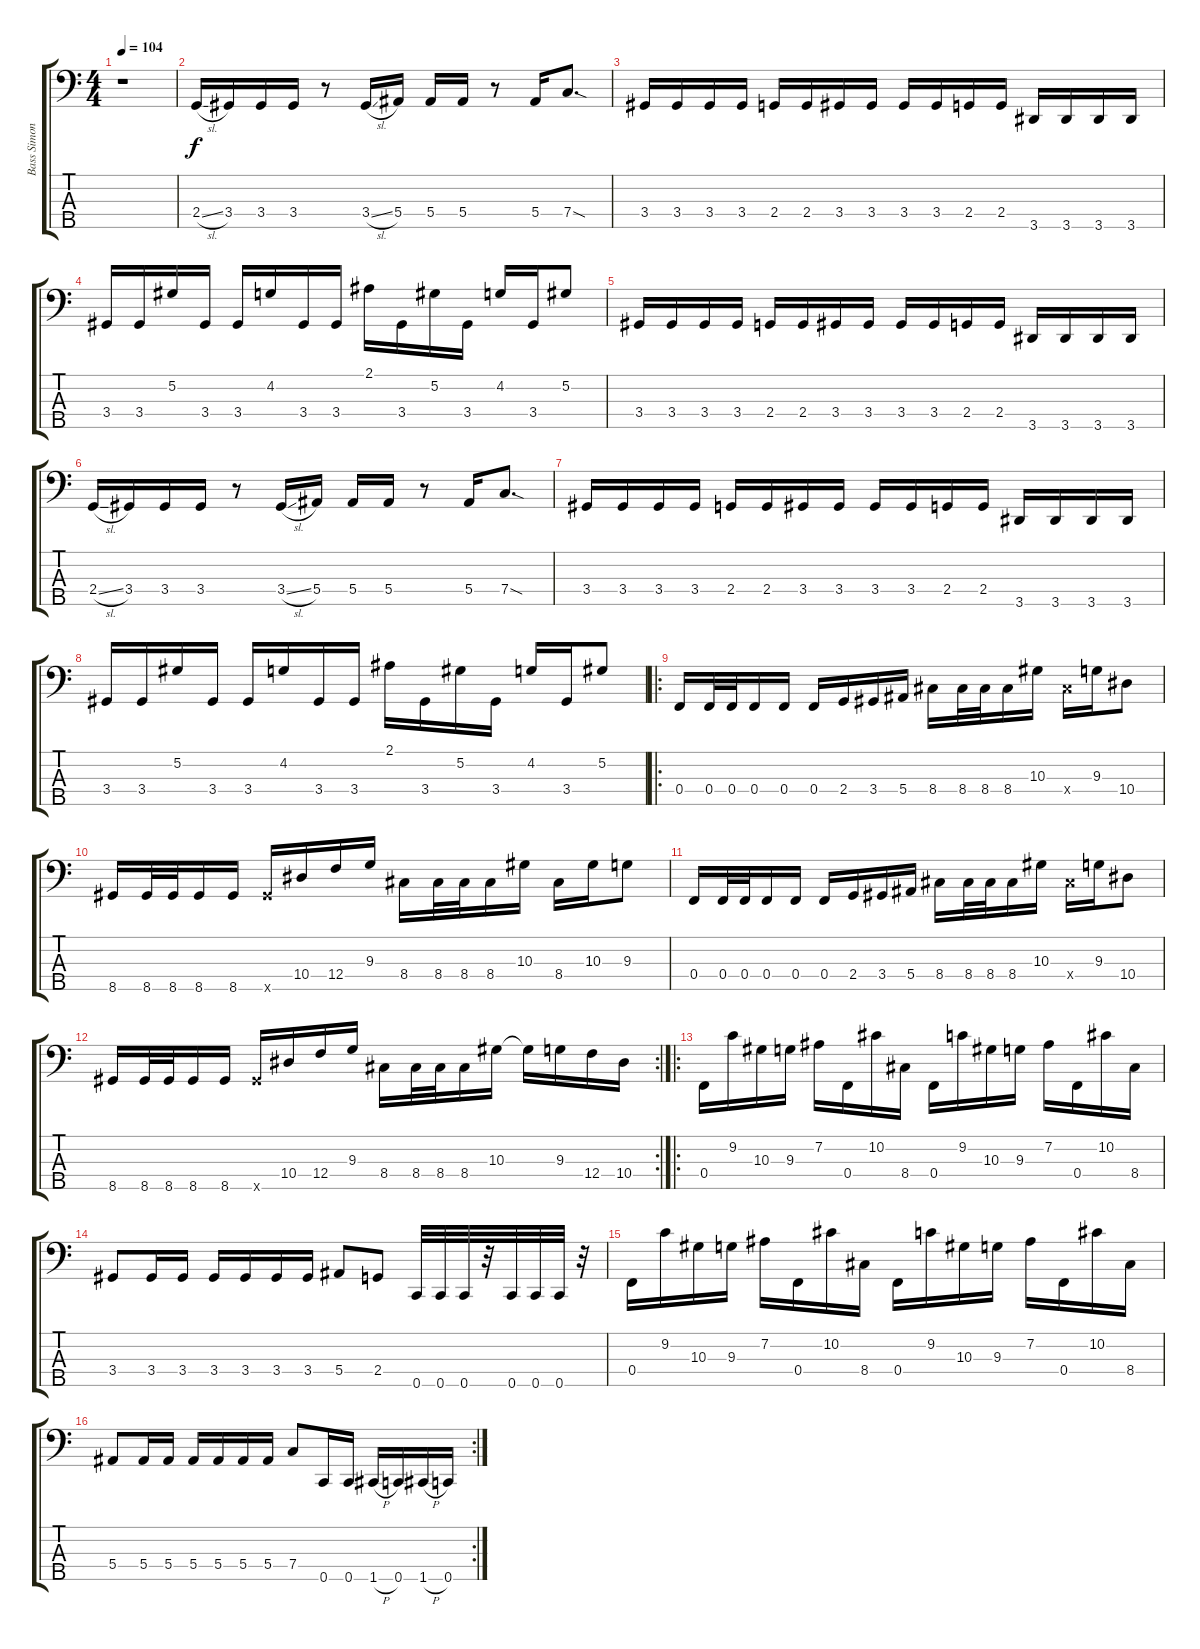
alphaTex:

\track ("Bass SimonD" "Bass Simon") {instrument electricbasspick}
\staff {score tabs}
\tuning (Ab2 Eb2 Bb1 F1 C1) {hide}
\ts (4 4)
\tempo 104
\clef f4
\ks c
r.1{dy f} |
2.4{sl}.16 3.4.16 3.4.16 3.4.16 r.8 3.4{sl}.16 5.4.16 5.4.16 5.4.16 r.8 5.4.16 7.4{sod}.8{d} |
3.4.16 3.4.16 3.4.16 3.4.16 2.4.16 2.4.16 3.4.16 3.4.16 3.4.16 3.4.16 2.4.16 2.4.16 3.5.16 3.5.16 3.5.16 3.5.16 |
3.4.16 3.4.16 5.2.16 3.4.16 3.4.16 4.2.16 3.4.16 3.4.16 2.1.16 3.4.16 5.2.16 3.4.16 4.2.16 3.4.16 5.2.8 |
3.4.16 3.4.16 3.4.16 3.4.16 2.4.16 2.4.16 3.4.16 3.4.16 3.4.16 3.4.16 2.4.16 2.4.16 3.5.16 3.5.16 3.5.16 3.5.16 |
2.4{sl}.16 3.4.16 3.4.16 3.4.16 r.8 3.4{sl}.16 5.4.16 5.4.16 5.4.16 r.8 5.4.16 7.4{sod}.8{d} |
3.4.16 3.4.16 3.4.16 3.4.16 2.4.16 2.4.16 3.4.16 3.4.16 3.4.16 3.4.16 2.4.16 2.4.16 3.5.16 3.5.16 3.5.16 3.5.16 |
3.4.16 3.4.16 5.2.16 3.4.16 3.4.16 4.2.16 3.4.16 3.4.16 2.1.16 3.4.16 5.2.16 3.4.16 4.2.16 3.4.16 5.2.8 |
\ro
0.4.16 0.4.32 0.4.32 0.4.16 0.4.16 0.4.16 2.4.16 3.4.16 5.4.16 8.4.16 8.4.32 8.4.32 8.4.16 10.3.16 8.4{x}.16 9.3.16 10.4.8 |
8.5.16 8.5.32 8.5.32 8.5.16 8.5.16 8.5{x}.16 10.4.16 12.4.16 9.3.16 8.4.16 8.4.32 8.4.32 8.4.16 10.3.16 8.4.16 10.3.16 9.3.8 |
0.4.16 0.4.32 0.4.32 0.4.16 0.4.16 0.4.16 2.4.16 3.4.16 5.4.16 8.4.16 8.4.32 8.4.32 8.4.16 10.3.16 8.4{x}.16 9.3.16 10.4.8 |
\rc 2
8.5.16 8.5.32 8.5.32 8.5.16 8.5.16 8.5{x}.16 10.4.16 12.4.16 9.3.16 8.4.16 8.4.32 8.4.32 8.4.16 10.3.16 10.3{t}.16 9.3.16 12.4.16 10.4.16 |
\ro
0.4.16 9.2.16 10.3.16 9.3.16 7.2.16 0.4.16 10.2.16 8.4.16 0.4.16 9.2.16 10.3.16 9.3.16 7.2.16 0.4.16 10.2.16 8.4.16 |
3.4.8 3.4.16 3.4.16 3.4.16 3.4.16 3.4.16 3.4.16 5.4.8 2.4.8 0.5.32 0.5.32 0.5.32 r.32 0.5.32 0.5.32 0.5.32 r.32 |
0.4.16 9.2.16 10.3.16 9.3.16 7.2.16 0.4.16 10.2.16 8.4.16 0.4.16 9.2.16 10.3.16 9.3.16 7.2.16 0.4.16 10.2.16 8.4.16 |
\rc 2
5.4.8 5.4.16 5.4.16 5.4.16 5.4.16 5.4.16 5.4.16 7.4.8 0.5.16 0.5.16 1.5{h}.16 0.5.16 1.5{h}.16 0.5.16
